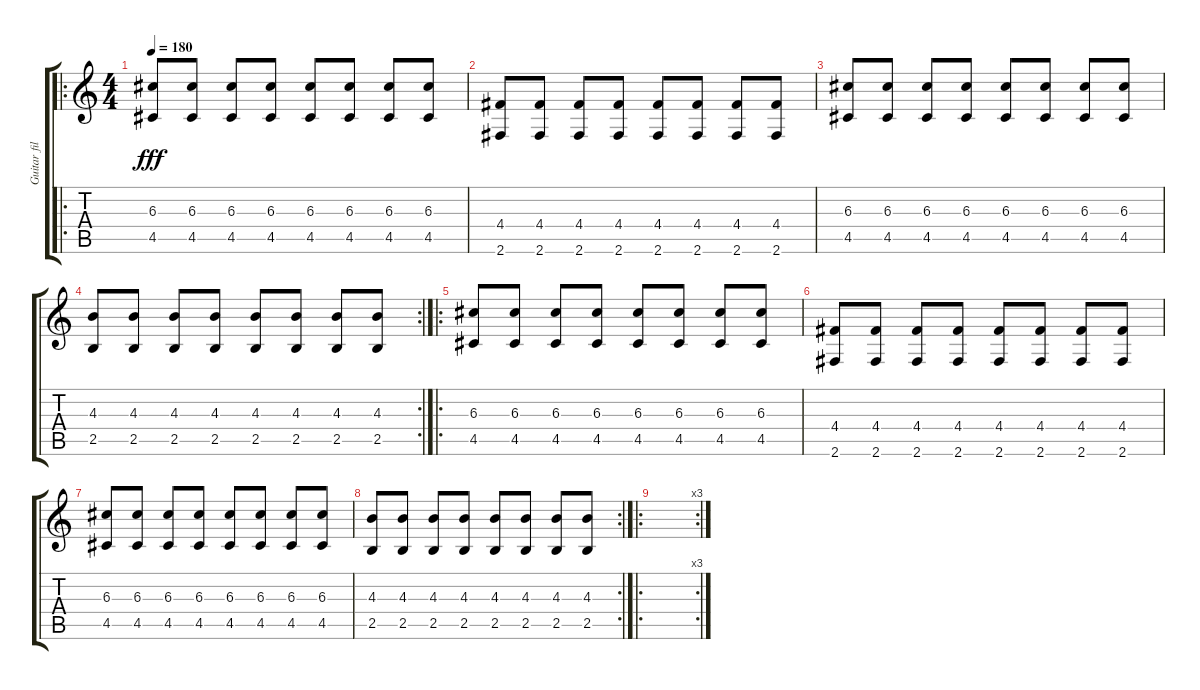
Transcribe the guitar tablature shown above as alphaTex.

\track ("Guitar fill" "Guitar fil") {instrument overdrivenguitar}
\staff {score tabs}
\tuning (E4 B3 G3 D3 A2 E2) {hide}
\ro
\ts (4 4)
\tempo 180
\clef g2
\ks c
(6.3 4.5).8{dy fff} (6.3 4.5).8 (6.3 4.5).8 (6.3 4.5).8 (6.3 4.5).8 (6.3 4.5).8 (6.3 4.5).8 (6.3 4.5).8 |
(4.4 2.6).8 (4.4 2.6).8 (4.4 2.6).8 (4.4 2.6).8 (4.4 2.6).8 (4.4 2.6).8 (4.4 2.6).8 (4.4 2.6).8 |
(6.3 4.5).8 (6.3 4.5).8 (6.3 4.5).8 (6.3 4.5).8 (6.3 4.5).8 (6.3 4.5).8 (6.3 4.5).8 (6.3 4.5).8 |
\rc 2
(4.3 2.5).8 (4.3 2.5).8 (4.3 2.5).8 (4.3 2.5).8 (4.3 2.5).8 (4.3 2.5).8 (4.3 2.5).8 (4.3 2.5).8 |
\ro
(6.3 4.5).8 (6.3 4.5).8 (6.3 4.5).8 (6.3 4.5).8 (6.3 4.5).8 (6.3 4.5).8 (6.3 4.5).8 (6.3 4.5).8 |
(4.4 2.6).8 (4.4 2.6).8 (4.4 2.6).8 (4.4 2.6).8 (4.4 2.6).8 (4.4 2.6).8 (4.4 2.6).8 (4.4 2.6).8 |
(6.3 4.5).8 (6.3 4.5).8 (6.3 4.5).8 (6.3 4.5).8 (6.3 4.5).8 (6.3 4.5).8 (6.3 4.5).8 (6.3 4.5).8 |
\rc 2
(4.3 2.5).8 (4.3 2.5).8 (4.3 2.5).8 (4.3 2.5).8 (4.3 2.5).8 (4.3 2.5).8 (4.3 2.5).8 (4.3 2.5).8 |
\ro
\rc 3
